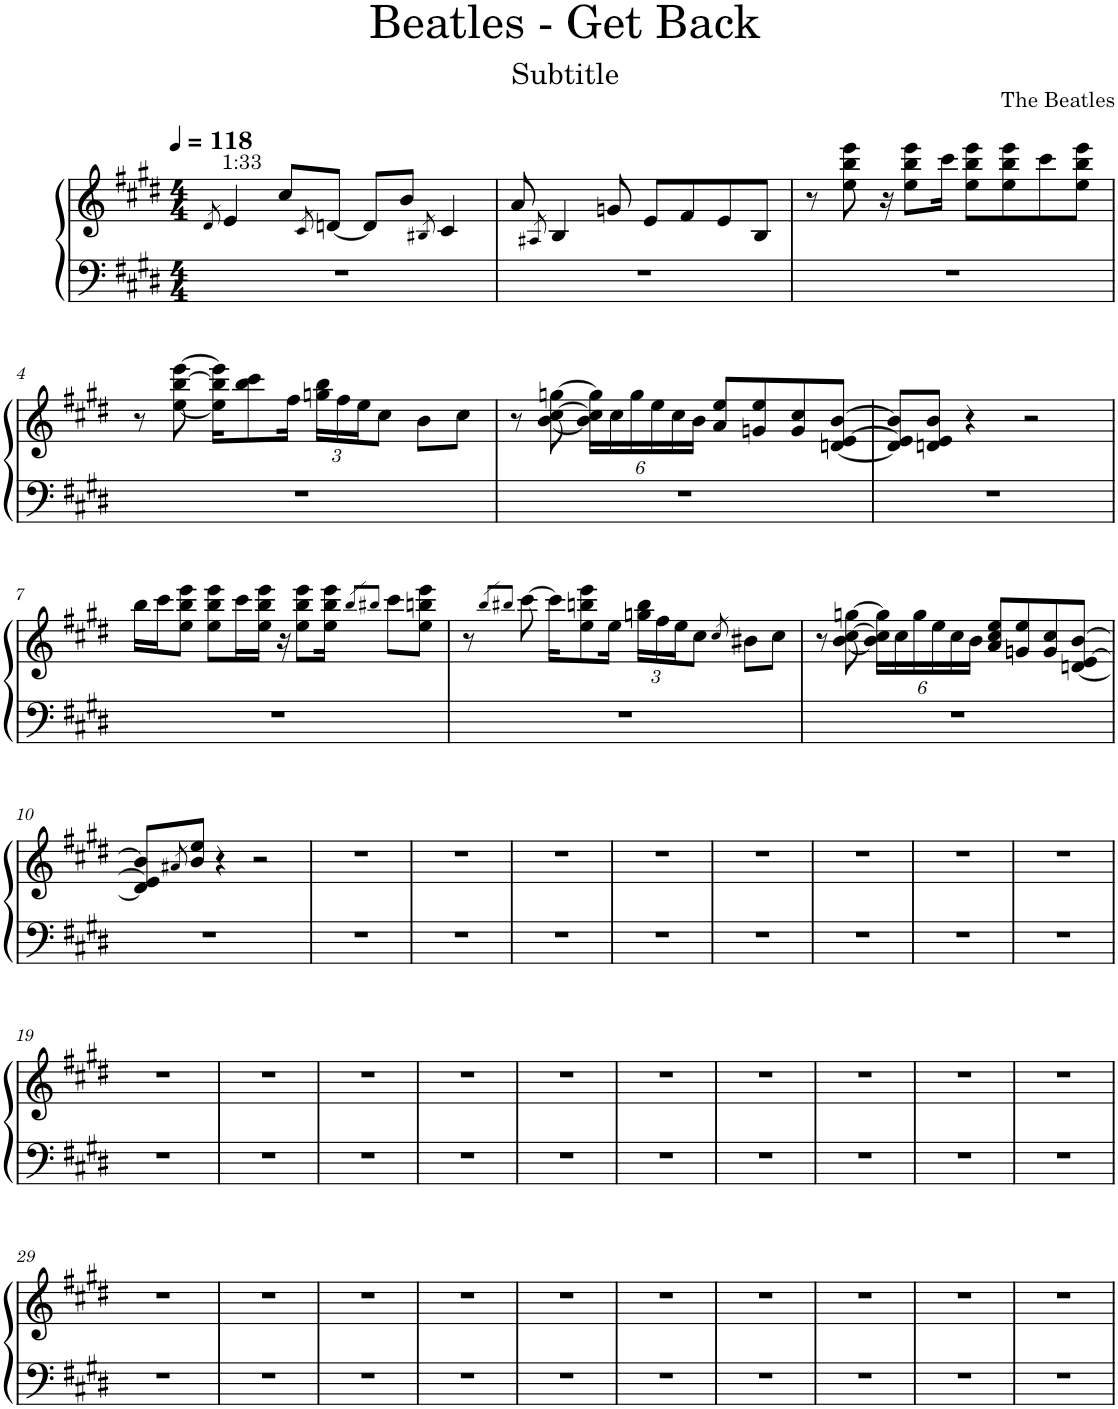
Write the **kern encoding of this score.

**kern	**kern
*part1	*part1
*staff2	*staff1
*I"Piano	*
*I'Pno.	*
*clefF4	*clefG2
*k[f#c#g#d#]	*k[f#c#g#d#]
*M4/4	*M4/4
*MM118	*MM118
=1	=1
.	8qd#/
!	!LO:TX:a:t=1&colon;33
1r	4e/
.	8cc#/L
.	8qc#/
.	[8dn/J
.	8d/L]
.	8b/J
.	8qB#X/
.	4c#/
=2	=2
1r	8a/
.	8qA#X/
.	4B/
.	8gn/
.	8e/L
.	8f#/
.	8e/
.	8B/J
=3	=3
1r	8r
.	8ee\ 8bb\ 8eee\
.	16r
.	8ee\ 8bb\ 8eee\L
.	16ccc#\Jk
.	8ee\ 8bb\ 8eee\L
.	8ee\ 8bb\ 8eee\
.	8ccc#\
.	8ee\ 8bb\ 8eee\J
!!LO:LB:g=z
=4	=4
1r	8r
.	[8ee\ [8bb\ [8eee\
.	16ee\] 16bb\] 16eee\]KL
.	8bb\ 8ccc#\
.	16ff#\Jk
*	*Xbrackettup
.	24ggn\ 24bb\LL
.	24ff#\
.	24ee\J
.	8cc#\J
.	8b\L
.	8cc#\J
=5	=5
1r	8r
.	[8b\ [8cc#\ [8ggn\
.	24b\] 24cc#\] 24gg\]LL
.	24cc#\
.	24gg\
.	24ee\
.	24cc#\
.	24b\JJ
.	8a/ 8ee/L
.	8gn/ 8ee/
.	8g/ 8cc#/
.	[8dn/ [8e/ [8b/J
=6	=6
1r	8d/] 8e/] 8b/]L
.	8dn/ 8e/ 8b/J
.	4r
.	2r
!!LO:LB:g=z
=7	=7
1r	16bb\LL
.	16ccc#\J
.	8ee\ 8bb\ 8eee\J
.	8ee\ 8bb\ 8eee\L
.	16ccc#\L
.	16ee\ 16bb\ 16eee\JJ
.	16r
.	8ee\ 8bb\ 8eee\L
.	16ee\ 16bb\ 16eee\Jk
.	8qbb/L
.	8qbb#X/J
.	8ccc#\L
.	8ee\ 8bbn\ 8eee\J
=8	=8
1r	8r
.	8qbb/L
.	8qbb#X/J
.	[8ccc#\
.	16ccc#\KL]
.	8ee\ 8bbn\ 8eee\
.	16ee\Jk
.	24ggn\ 24bb\LL
.	24ff#\
.	24ee\J
.	8cc#\J
.	8qcc#/
.	8b#X\L
.	8cc#\J
=9	=9
1r	8r
.	[8b\ [8cc#\ [8ggn\
.	24b\] 24cc#\] 24gg\]LL
.	24cc#\
.	24gg\
.	24ee\
.	24cc#\
.	24b\JJ
.	8a/ 8cc#/ 8ee/L
.	8gn/ 8ee/
.	8g/ 8cc#/
.	[8dn/ [8e/ [8b/J
!!LO:LB:g=z
=10	=10
1r	8d/] 8e/] 8b/]L
.	8qa#X/
.	8b/ 8ee/J
.	4r
.	2r
=11	=11
1r	1r
=12	=12
1r	1r
=13	=13
1r	1r
=14	=14
1r	1r
=15	=15
1r	1r
=16	=16
1r	1r
=17	=17
1r	1r
=18	=18
1r	1r
!!LO:LB:g=z
=19	=19
1r	1r
=20	=20
1r	1r
=21	=21
1r	1r
=22	=22
1r	1r
=23	=23
1r	1r
=24	=24
1r	1r
=25	=25
1r	1r
=26	=26
1r	1r
=27	=27
1r	1r
=28	=28
1r	1r
!!LO:LB:g=z
=29	=29
1r	1r
=30	=30
1r	1r
=31	=31
1r	1r
=32	=32
1r	1r
=33	=33
1r	1r
=34	=34
1r	1r
=35	=35
1r	1r
=36	=36
1r	1r
=37	=37
1r	1r
=38	=38
1r	1r
=	=
*-	*-
